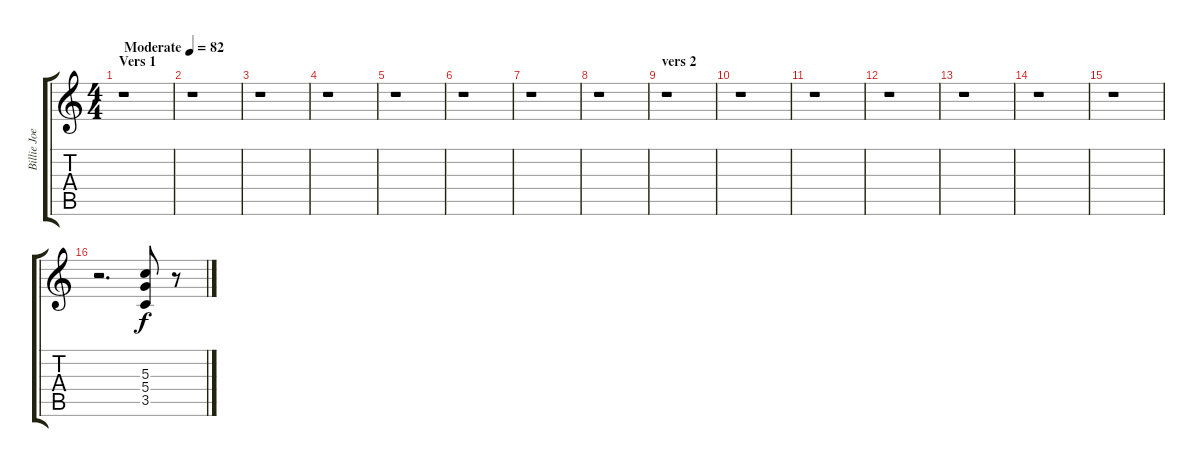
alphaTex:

\track ("Billie Joe rhythm guitar" "Billie Joe") {instrument distortionguitar}
\staff {score tabs}
\tuning (E4 B3 G3 D3 A2 E2) {hide}
\ts (4 4)
\section ("" "Vers 1")
\tempo (82 "Moderate")
\clef g2
\ks c
r.1{dy f instrument distortionguitar} |
r.1 |
r.1 |
r.1 |
r.1 |
r.1 |
r.1 |
r.1 |
\section ("" "vers 2")
r.1 |
r.1 |
r.1 |
r.1 |
r.1 |
r.1 |
r.1 |
r.2{d} (5.3 5.4 3.5).8 r.8
